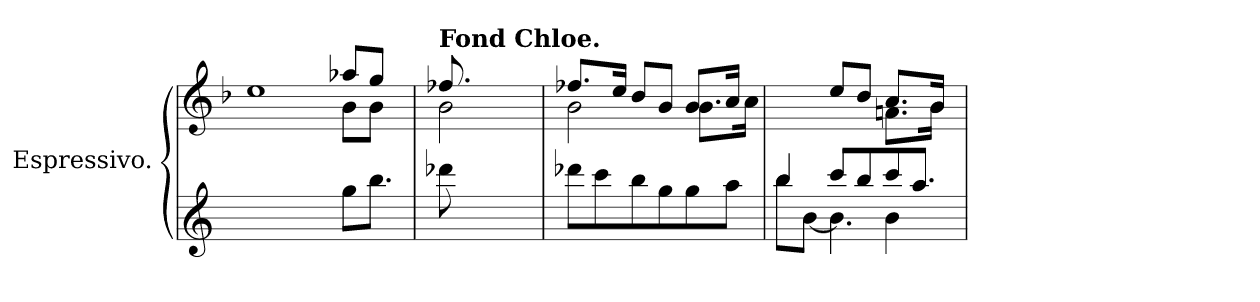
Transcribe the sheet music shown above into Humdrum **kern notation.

**kern	**kern
*part1	*part1
*staff2	*staff1
*I"Espressivo.	*
*	*clefG3
*	*k[b-]
=1	=1
*	*^
1ryy	1cc	1ryy
8gg\L	8ff-X/L	8g\L
8.bb\J	8ee/J	8g\J
.	16ryy	16ryy
=2	=2	=2
!	!LO:TX:a:B:t=Fond Chloe.	!
8ddd-X\L	8.dd-/L	2g\
4.ryy	.	.
.	4ryy	.
.	16ryy	.
=3	=3	=3
8ddd-X\L	8.dd-/L	2g\
8ccc\	.	.
.	16cc/Jk	.
8bb\	8b-/L	.
8gg\	(8g/J	.
8gg\	8g/L	8.g\L
8aa\J	16a/Jk	.
.	16ryy	16a\Jk
=4	=4	=4
*^	*	*
*	*^	*	*
4bb/	8bb\L	2ryy	4ryy	2ryy
.	[>8b\J	.	.	.
8ccc/L	4.b\]	.	8cc/L	.
8bb/	.	.	8b-/J	.
8ccc/	.	4b\	8.a/L	8.fn\L
8.aa/J	8.ryy	.	.	.
.	.	.	16g/Jk	16g\Jk
.	.	16ryy	16ryy	16ryy
*v	*v	*v	*	*
*	*v	*v
=	=
*-	*-
